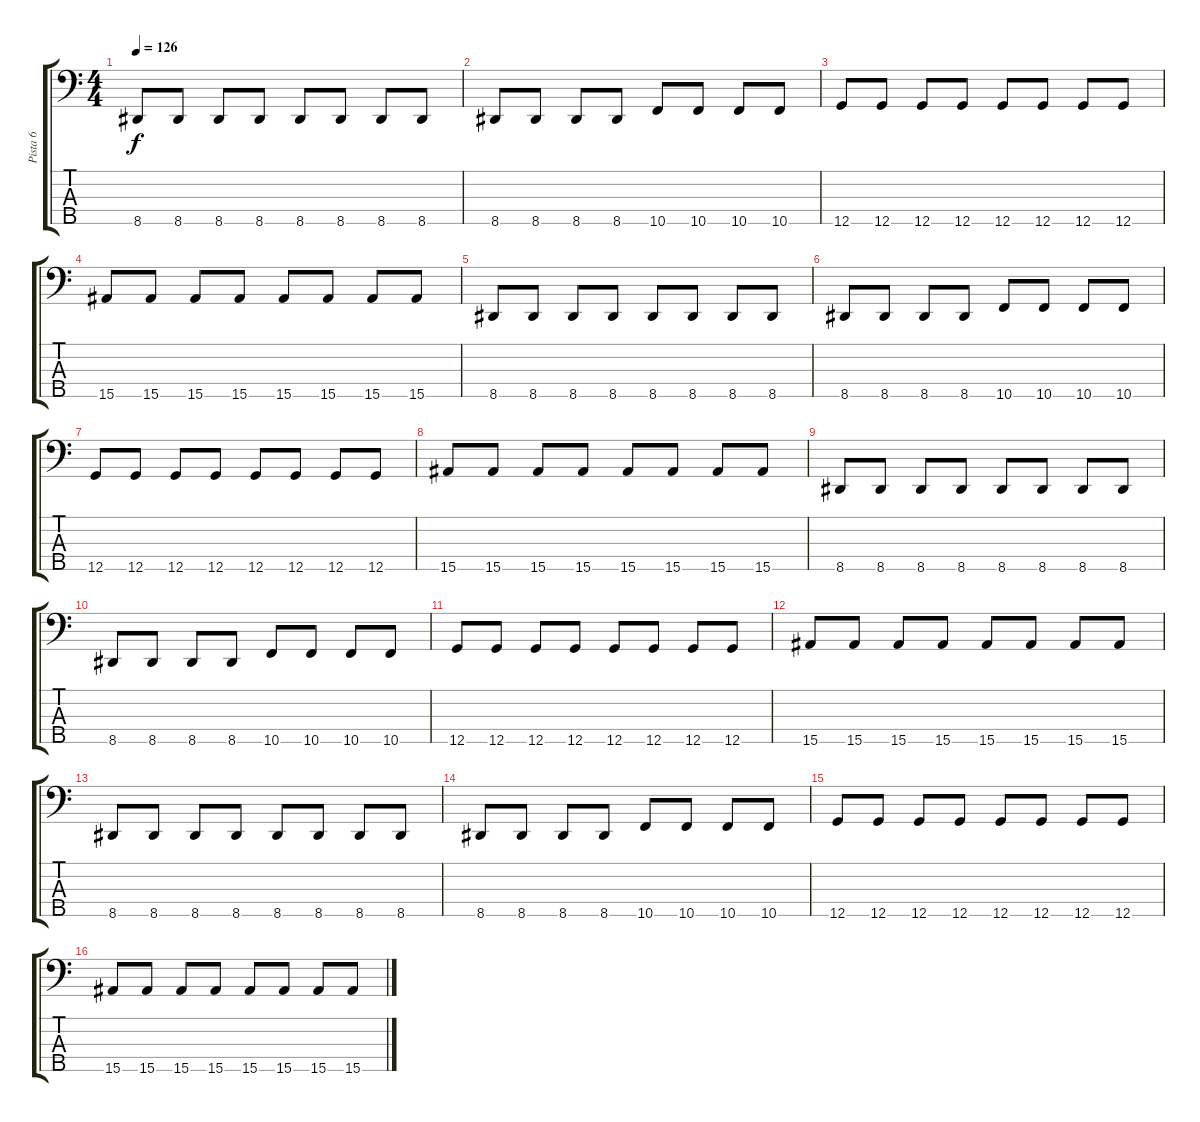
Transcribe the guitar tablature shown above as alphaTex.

\track ("Pista 6" "Pista 6") {instrument electricbasspick}
\staff {score tabs}
\tuning (E2 C2 G1 D1 G0) {hide}
\ts (4 4)
\tempo 126
\clef f4
\ks c
8.5.8{dy f} 8.5.8 8.5.8 8.5.8 8.5.8 8.5.8 8.5.8 8.5.8 |
8.5.8 8.5.8 8.5.8 8.5.8 10.5.8 10.5.8 10.5.8 10.5.8 |
12.5.8 12.5.8 12.5.8 12.5.8 12.5.8 12.5.8 12.5.8 12.5.8 |
15.5.8 15.5.8 15.5.8 15.5.8 15.5.8 15.5.8 15.5.8 15.5.8 |
8.5.8 8.5.8 8.5.8 8.5.8 8.5.8 8.5.8 8.5.8 8.5.8 |
8.5.8 8.5.8 8.5.8 8.5.8 10.5.8 10.5.8 10.5.8 10.5.8 |
12.5.8 12.5.8 12.5.8 12.5.8 12.5.8 12.5.8 12.5.8 12.5.8 |
15.5.8 15.5.8 15.5.8 15.5.8 15.5.8 15.5.8 15.5.8 15.5.8 |
8.5.8 8.5.8 8.5.8 8.5.8 8.5.8 8.5.8 8.5.8 8.5.8 |
8.5.8 8.5.8 8.5.8 8.5.8 10.5.8 10.5.8 10.5.8 10.5.8 |
12.5.8 12.5.8 12.5.8 12.5.8 12.5.8 12.5.8 12.5.8 12.5.8 |
15.5.8 15.5.8 15.5.8 15.5.8 15.5.8 15.5.8 15.5.8 15.5.8 |
8.5.8 8.5.8 8.5.8 8.5.8 8.5.8 8.5.8 8.5.8 8.5.8 |
8.5.8 8.5.8 8.5.8 8.5.8 10.5.8 10.5.8 10.5.8 10.5.8 |
12.5.8 12.5.8 12.5.8 12.5.8 12.5.8 12.5.8 12.5.8 12.5.8 |
15.5.8 15.5.8 15.5.8 15.5.8 15.5.8 15.5.8 15.5.8 15.5.8
